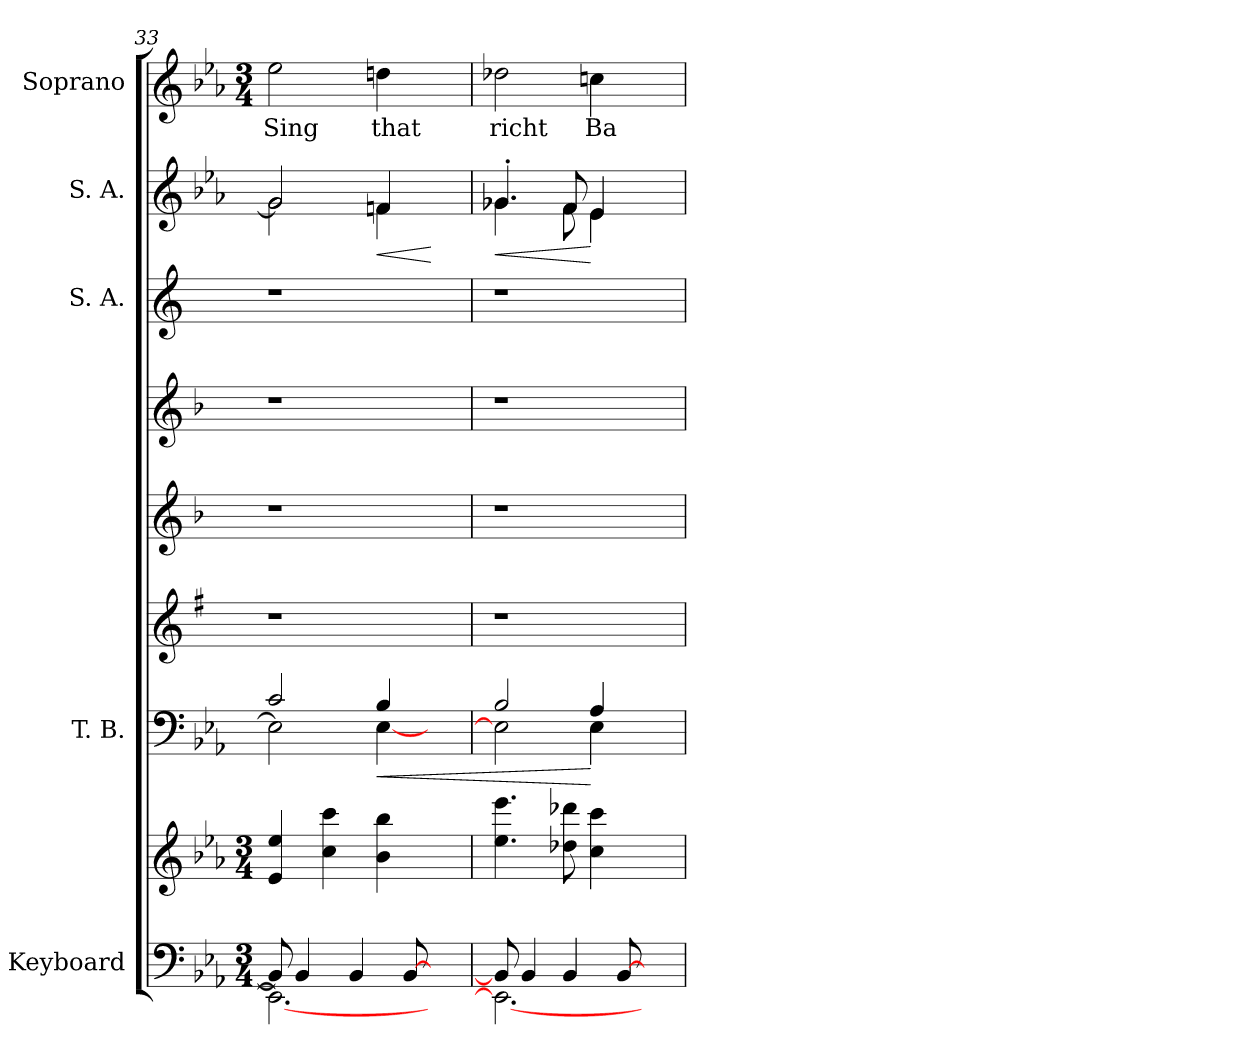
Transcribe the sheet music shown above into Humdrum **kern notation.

**kern	**kern	**kern	**dynam	**kern	**kern	**kern	**kern	**kern	**dynam	**kern	**text
*part8	*part8	*part7	*part7	*part6	*part5	*part4	*part3	*part2	*part2	*part1	*part1
*staff9	*staff8	*staff7	*staff7	*staff6	*staff5	*staff4	*staff3	*staff2	*staff2	*staff1	*staff1
*I"Keyboard	*	*I"T. B.	*	*	*	*	*I"S. A.	*I"S. A.	*	*I"Soprano	*
*	*	*I'T. B.	*	*	*	*	*	*I'S. A.	*	*I'S.	*
*clefF4	*clefG2	*clefF4	*	*clefG2	*clefG2	*clefG2	*clefG2	*clefG2	*	*clefG2	*
*	*	*	*	*ITrd2c4	*ITrd1c2	*ITrd1c2	*ITrd-2c-3	*	*	*	*
*k[b-e-a-]	*k[b-e-a-]	*k[b-e-a-]	*	*k[b-e-a-]	*k[b-e-a-]	*k[b-e-a-]	*k[b-e-a-]	*k[b-e-a-]	*	*k[b-e-a-]	*
*E-:	*E-:	*E-:	*	*E-:	*E-:	*E-:	*E-:	*E-:	*	*E-:	*
*M3/4	*M3/4	*	*	*	*	*	*	*	*	*M3/4	*
=33	=33	=33	=33	=33	=33	=33	=33	=33	=33	=33	=33
*^	*	*^	*	*	*	*	*	*^	*	*	*
!	!	!	!	!	!	!	!	!	!	!	!	!	!	!LO:LY:b
8BB-/]	2.EE-\_	4e-/ 4ee-/	2c/	2E-\]	.	1r	1r	1r	1r	2g/]	2g\	.	2ee-\	Sing
4BB-/	.	.	.	.	.	.	.	.	.	.	.	.	.	.
.	.	4cc\ 4ccc\	.	.	.	.	.	.	.	.	.	.	.	.
4BB-/	.	.	.	.	.	.	.	.	.	.	.	.	.	.
!	!	!	!	!	!LO:HP:b	!	!	!	!	!	!	!LO:HP:b	!	!LO:LY:b
.	.	4b-\ 4bb-\	4B-/	[<4E-\	<	.	.	.	.	4fn/	4f\	<	4ddn\	that
[<8BB-/	.	.	.	.	.	.	.	.	.	.	.	.	.	.
4ryy	4ryy	4ryy	4ryy	4ryy	.	.	.	.	.	4ryy	4ryy	[	4ryy	.
!!LO:LB:g=z
=34	=34	=34	=34	=34	=34	=34	=34	=34	=34	=34	=34	=34	=34	=34
!	!	!	!	!	!	!	!	!	!	!	!	!LO:HP:b	!	!LO:LY:b
8BB-/]	2.EE-\_	4.ee-\ 4.eee-\	2B-/	2E-\]	.	1r	1r	1r	1r	4.g-X'>/	4.g-\	<	2dd-X\	richt
4BB-/	.	.	.	.	.	.	.	.	.	.	.	.	.	.
4BB-/	.	8dd-X\ 8ddd-X\	.	.	.	.	.	.	.	8f/	8f\	.	.	.
!	!	!	!	!	!	!	!	!	!	!	!	!	!	!LO:LY:b
.	.	4cc\ 4ccc\	4A-/	4E-\	[	.	.	.	.	4e-/	4e-\	[	4ccn\	Ba-
[>8BB-/	.	.	.	.	.	.	.	.	.	.	.	.	.	.
4ryy	4ryy	4ryy	4ryy	4ryy	.	.	.	.	.	4ryy	4ryy	.	4ryy	.
*v	*v	*	*v	*v	*	*	*	*	*	*v	*v	*	*	*
=	=	=	=	=	=	=	=	=	=	=	=
*-	*-	*-	*-	*-	*-	*-	*-	*-	*-	*-	*-
